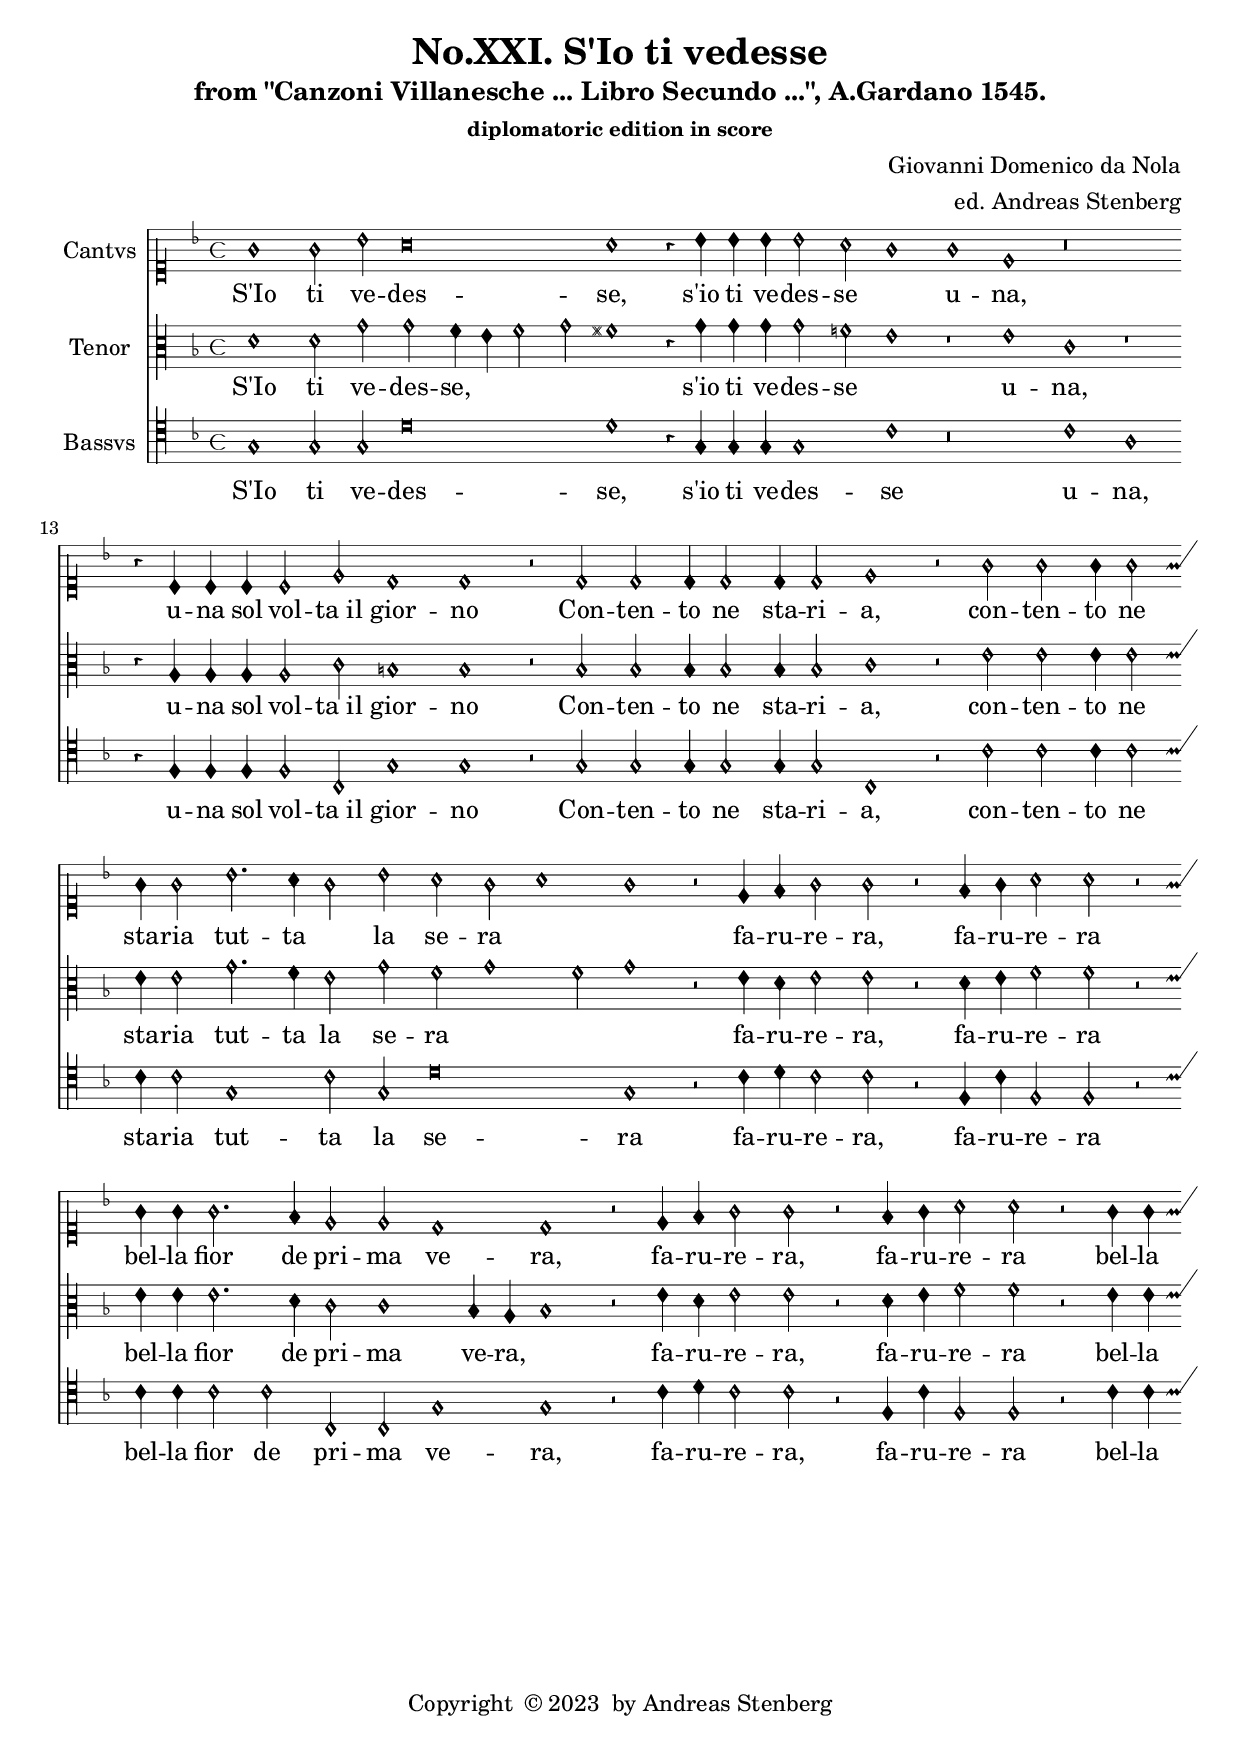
\version "2.20.0"
\language "deutsch"
 \defineBarLine ":||:" #'(":||:" "" "")
 \defineBarLine "||:" #'("||:" "" "")
 ficta = { \set suggestAccidentals = ##t }
 \header {

  title = "No.XXI. S'Io ti vedesse"
  subtitle = "from \"Canzoni Villanesche ... Libro Secundo ...\", A.Gardano 1545."
  subsubtitle = "diplomatoric edition in score"
  composer = "Giovanni Domenico da Nola"
  arranger = "ed. Andreas Stenberg"
  poet = ""
  meter =""

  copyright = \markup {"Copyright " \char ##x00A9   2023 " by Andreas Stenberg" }
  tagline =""

}


global = {
  \autoBeamOff
  \override Staff.TimeSignature.style =#'mensural
  \override NoteHead.style = #'petrucci
  \override Flag.style =#'mensural
  \override Rest.style = #'mensural
  \override Staff.Accidental.glyph-name-alist =
  #alteration-mensural-glyph-name-alist
  \override Staff.BarLine.bar-extent = #'(-3.0 . 3.0)
  \accidentalStyle no-reset
  \key f \major
  \time 4/4
}

sopranoVoice = \relative c'' {

  %% to chose cleffing comment in and out as needed.
  \clef "petrucci-c1"			%% orignal clefing
  %  \clef "petrucci-g"  		%% semi-moderniced clefing to facilitate reading
  \global
  \dynamicUp
  % Music follows here.
    \override Staff.BarLine.transparent =##t
  g1
  g2 b2
  a\breve
  a1
  r4 b4 b4 b4
  b2 a2\melisma
  g1\melismaEnd
  g1
  e1
  r\breve
  r4 c4 c4 c4
  c2 e2
  d1
  d1
  r2 d2
  d2 d4 d2
  d4 d2
  e1

  r2 g2
  g2 g4 g2 g4
  g2
  b2. a4\melisma
  g2\melismaEnd b2
  a2 g2\melisma
  a1
  g1\melismaEnd
  r2 e4 f4
  g2 g2
  r2 f4 g4
  a2 a2
  r2 g4 g4
  g2. f4
  e2 e2
  d1
  d1

  r2 e4 f4
  g2 g2
  r2 f4 g4
  a2 a2
  r2 g4 g4
  g2. f4
  e2 e2
  d1
  d\longa
  \once \revert Staff.BarLine.transparent

  \once  \override Staff.BarLine.bar-extent = #'(-3 . 3)

      \bar "||"

}

verseSopranoVoice = \lyricmode {
  % Lyrics follow here.
  S'Io ti ve -- des -- se,
  s'io ti ve -- des -- se u -- na,
  u -- na sol vol -- ta_il gior -- no
  Con -- ten -- to ne sta -- ri -- a,
  con -- ten -- to ne sta -- ria tut -- ta la se -- ra
  fa -- ru -- re -- ra, fa -- ru -- re -- ra
  bel -- la fior de pri -- ma ve -- ra,
  fa -- ru -- re -- ra, fa -- ru -- re -- ra
  bel -- la fior de pri -- ma ve -- ra.

}

tenorVoice = \relative c' {

%% to chose cleffing comment in and out as needed.
  \clef "petrucci-c3"			%% orignal clefing
  %  \clef "petrucci-g"  		%% semi-moderniced clefing to facilitate reading
  \global
  \dynamicUp
  % Music follows here.

  d1
  d2 g2
  g2 f4\melisma e4
  f2 g2
  fis1\melismaEnd
  r4 g4 g4 g4
  g2 f2\melisma
  e1\melismaEnd
  r1
  e1
  c1
  r1
  r4 a4 a4 a4
  a2 c2
  h1
  h1
  r2 h2

  h2 h4 h2 h4 h2
  c1
  r2 e2
  e2 e4 e2 e4 e2
  g2. f4
  e2 g2
  f2\melisma g1 f2
  g1\melismaEnd
  r2 e4 d4
  e2 e2
  r2 d4 e4
  f2 f2
  r2 e4 e4
  e2. d4

  c2 c1 h4 a4\melisma
  h1\melismaEnd
  r2 e4 d4
  e2 e2
  r2 d4 e4
  f2 f2
  r2 e4 e4
  e2. f4
  c2 c1 h4 a4
  h\longa
  \once \revert Staff.BarLine.transparent

  \once  \override Staff.BarLine.bar-extent = #'(-3 . 3)



}

verseTenorVoice = \lyricmode {
  % Lyrics follow here.

  S'Io ti ve -- des -- se,
  s'io ti ve -- des -- se u -- na,
  u -- na sol vol -- ta_il gior -- no
  Con -- ten -- to ne sta -- ri -- a,
  con -- ten -- to ne sta -- ria tut -- ta la se -- ra
  fa -- ru -- re -- ra, fa -- ru -- re -- ra
  bel -- la fior de pri -- ma ve -- ra,
  fa -- ru -- re -- ra, fa -- ru -- re -- ra
  bel -- la fior de pri -- ma ve -- ra.

}

bassVoice = \relative c {
  \clef "petrucci-c4"
  \global
  \dynamicUp
  % Music follows here.

  g'1
  g2 g2
  d'\breve
  d1
  r4 g,4 g4 g4
  g1
  c1
  r\breve
  c1
  a1
  r4 f4 f4 f4
  f2 c2
  g'1
  g1
  r2 g2
  g2 g4 g2 g4 g2
  c,1
  r2 c'2
  c2 c4 c2 c4 c2
  g1
  c2 g2
  d'\breve
  g,1
  r2 c4 d4
  c2 c2
  r2 f,4 c'4
  f,2f2
  r2 c'4 c4
  c2 c2
  c,2 c2
  g'1
  g1
  r2 c4 d4
  c2 c2
  r2 f,4 c'4
  f,2 f2
  r2 c'4 c4
  c2 c2
  c,2 c2
  g'1
  g\longa
  \once \revert Staff.BarLine.transparent

  \once  \override Staff.BarLine.bar-extent = #'(-3 . 3)


}

verseBassVoice = \lyricmode {
  % Lyrics follow here.

  S'Io ti ve -- des -- se,
  s'io ti ve -- des -- se u -- na,
  u -- na sol vol -- ta_il gior -- no
  Con -- ten -- to ne sta -- ri -- a,
  con -- ten -- to ne sta -- ria tut -- ta la se -- ra
  fa -- ru -- re -- ra, fa -- ru -- re -- ra
  bel -- la fior de pri -- ma ve -- ra,
  fa -- ru -- re -- ra, fa -- ru -- re -- ra
  bel -- la fior de pri -- ma ve -- ra.

}

sopranoVoicePart = \new MensuralStaff \with {
  instrumentName = "Cantvs"
  midiInstrument = "choir aahs"
} { \sopranoVoice }
\addlyrics { \verseSopranoVoice }

tenorVoicePart = \new MensuralStaff \with {
  instrumentName = "Tenor"
  midiInstrument = "choir aahs"
} {  \tenorVoice }
\addlyrics { \verseTenorVoice }

bassVoicePart = \new MensuralStaff \with {
  instrumentName = "Bassvs"
  midiInstrument = "choir aahs"
} { \bassVoice }
\addlyrics { \verseBassVoice }

\score {
  <<
    \sopranoVoicePart
    \tenorVoicePart
    \bassVoicePart
  >>
  \layout { }
  \midi {
    \tempo 2=120
  }
}


\paper {
  page-breaking = #ly:minimal-breaking
  ragged-bottom = ##t
  ragged-last-bottom = ##t
  ragged-last = ##t
}